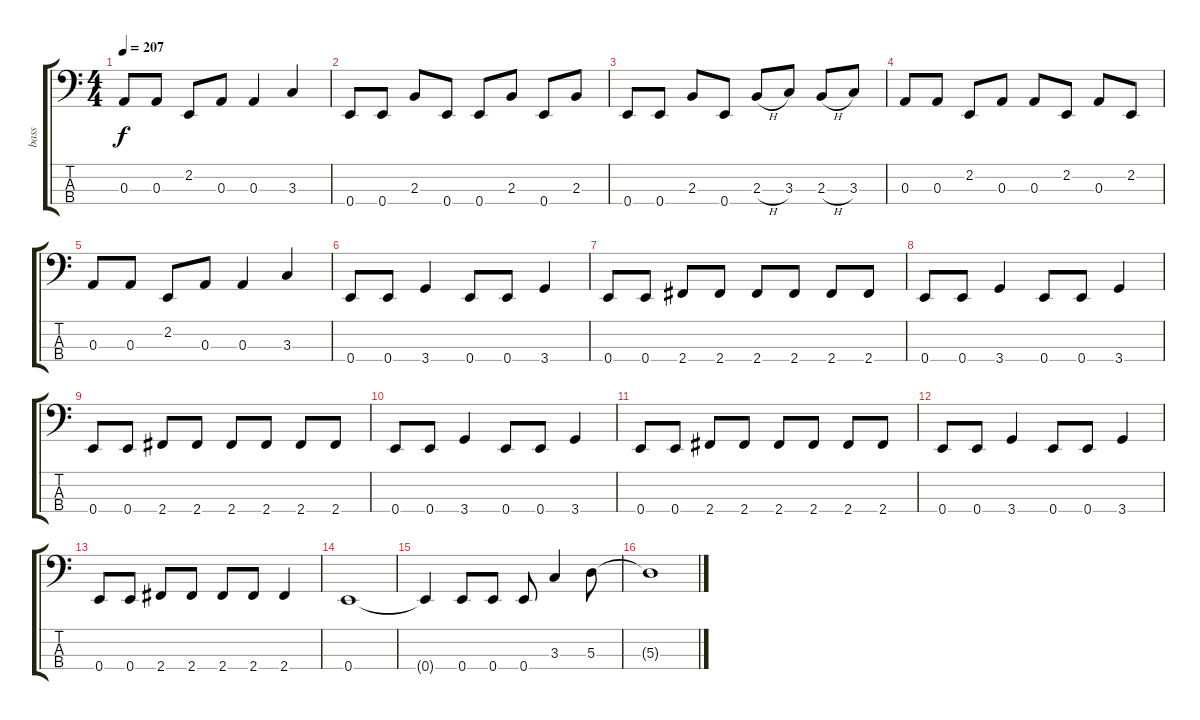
\track ("bass" "bass") {instrument electricbasspick}
\staff {score tabs}
\tuning (G1 D1 A1 E1) {hide}
\ts (4 4)
\tempo 207
\clef f4
\ks c
0.3.8{dy f} 0.3.8 2.2.8 0.3.8 0.3.4 3.3.4 |
0.4.8 0.4.8 2.3.8 0.4.8 0.4.8 2.3.8 0.4.8 2.3.8 |
0.4.8 0.4.8 2.3.8 0.4.8 2.3{h}.8 3.3.8 2.3{h}.8 3.3.8 |
0.3.8 0.3.8 2.2.8 0.3.8 0.3.8 2.2.8 0.3.8 2.2.8 |
0.3.8 0.3.8 2.2.8 0.3.8 0.3.4 3.3.4 |
0.4.8 0.4.8 3.4.4 0.4.8 0.4.8 3.4.4 |
0.4.8 0.4.8 2.4.8 2.4.8 2.4.8 2.4.8 2.4.8 2.4.8 |
0.4.8 0.4.8 3.4.4 0.4.8 0.4.8 3.4.4 |
0.4.8 0.4.8 2.4.8 2.4.8 2.4.8 2.4.8 2.4.8 2.4.8 |
0.4.8 0.4.8 3.4.4 0.4.8 0.4.8 3.4.4 |
0.4.8 0.4.8 2.4.8 2.4.8 2.4.8 2.4.8 2.4.8 2.4.8 |
0.4.8 0.4.8 3.4.4 0.4.8 0.4.8 3.4.4 |
0.4.8 0.4.8 2.4.8 2.4.8 2.4.8 2.4.8 2.4.4 |
0.4.1 |
0.4{t}.4 0.4.8 0.4.8 0.4.8 3.3.4 5.3.8 |
5.3{t}.1
